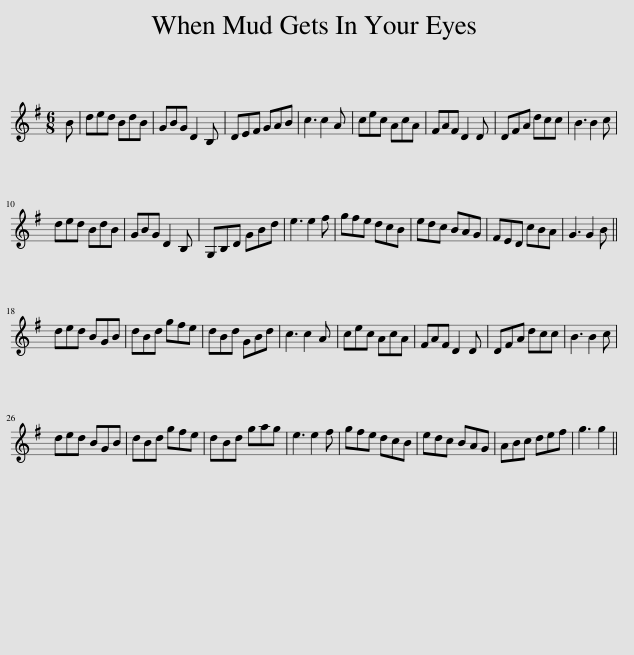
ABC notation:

X:1
L:1/8
M:6/8
I:linebreak $
K:G
V:1 treble
V:1
 B | ded BdB | GBG D2 B, | DEF GAB | c3 c2 A | %5
 cec AcA | FAF D2 D | DFA dcc | B3 B2 c |$ ded BdB | %10
 GBG D2 B, | G,B,D GBd | e3 e2 f | gfe dcB | edc BAG | %15
 FED cBA | G3 G2 B ||$ ded BGB | dBd gfe | dBd GBd | %20
 c3 c2 A | cec AcA | FAF D2 D | DFA dcc | B3 B2 c |$ %25
 ded BGB | dBd gfe | dBd gag | e3 e2 f | gfe dcB | %30
 edc BAG | ABc def | g3 g2 || %33
